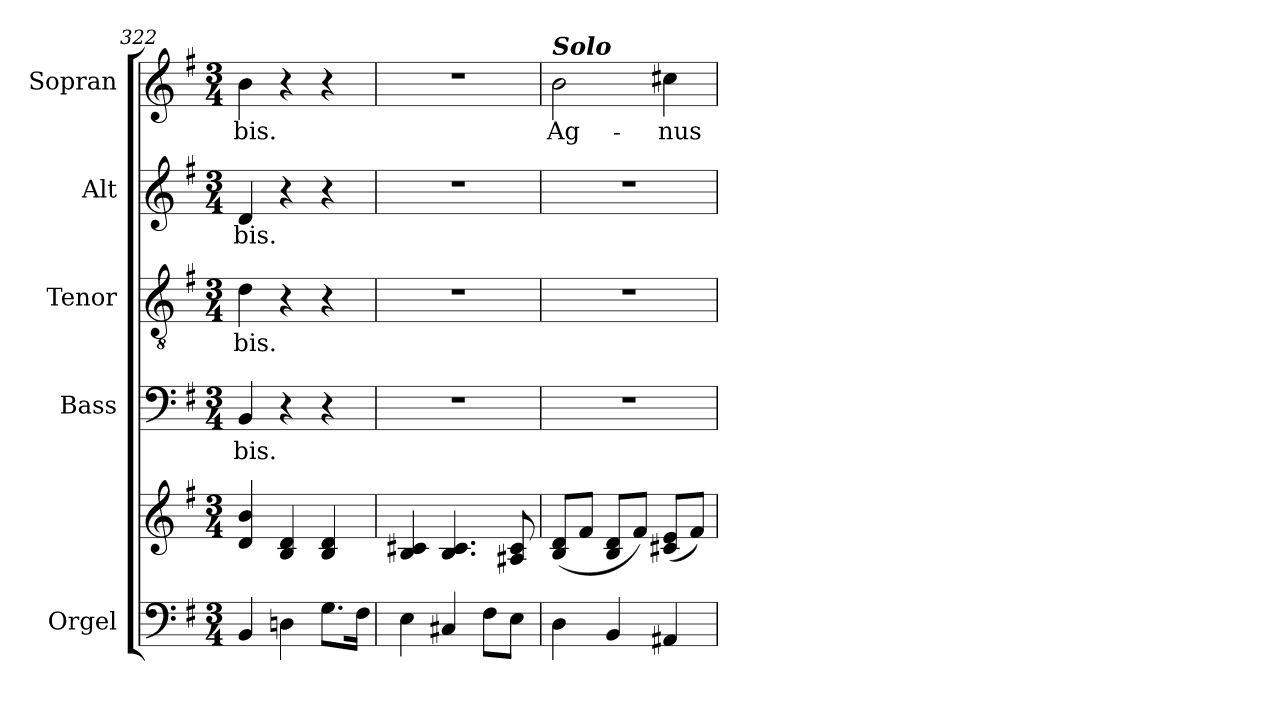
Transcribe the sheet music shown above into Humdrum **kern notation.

**kern	**kern	**kern	**text	**kern	**text	**kern	**text	**kern	**text
*part5	*part5	*part4	*part4	*part3	*part3	*part2	*part2	*part1	*part1
*staff6	*staff5	*staff4	*staff4	*staff3	*staff3	*staff2	*staff2	*staff1	*staff1
*I"Orgel	*	*I"Bass	*	*I"Tenor	*	*I"Alt	*	*I"Sopran	*
*I'Org.	*	*I'B.	*	*I'T.	*	*I'A.	*	*I'S.	*
*clefF4	*clefG2	*clefF4	*	*clefGv2	*	*clefG2	*	*clefG2	*
*k[f#]	*k[f#]	*k[f#]	*	*k[f#]	*	*k[f#]	*	*k[f#]	*
*G:	*G:	*G:	*	*G:	*	*G:	*	*G:	*
*M3/4	*M3/4	*M3/4	*	*M3/4	*	*M3/4	*	*M3/4	*
=322	=322	=322	=322	=322	=322	=322	=322	=322	=322
!	!	!	!LO:LY:b	!	!LO:LY:b	!	!LO:LY:b	!	!LO:LY:b
4BB/	4d/ 4b/	4BB/	-bis.	4d\	-bis.	4d/	-bis.	4b\	-bis.
4Dn\	4B/ 4d/	4r	.	4r	.	4r	.	4r	.
8.G\L	4B/ 4d/	4r	.	4r	.	4r	.	4r	.
16F#\Jk	.	.	.	.	.	.	.	.	.
=323	=323	=323	=323	=323	=323	=323	=323	=323	=323
4E\	4B/ 4c#X/	2.r	.	2.r	.	2.r	.	2.r	.
4C#X/	4.B/ 4.c#/	.	.	.	.	.	.	.	.
8F#\L	.	.	.	.	.	.	.	.	.
8E\J	8A#X/ 8c#/	.	.	.	.	.	.	.	.
=324	=324	=324	=324	=324	=324	=324	=324	=324	=324
!	!	!	!	!	!	!	!	!LO:TX:a:Bi:t=Solo	!
!	!	!	!	!	!	!	!	!	!LO:LY:b
4D\	(<8B/ 8d/L	2.r	.	2.r	.	2.r	.	2b\	Ag-
.	8f#/J	.	.	.	.	.	.	.	.
4BB/	8B/ 8d/L	.	.	.	.	.	.	.	.
.	8f#/J)	.	.	.	.	.	.	.	.
!	!	!	!	!	!	!	!	!	!LO:LY:b
4AA#X/	(<8c#X/ 8e/L	.	.	.	.	.	.	4cc#X\	-nus
.	8f#/J)	.	.	.	.	.	.	.	.
=	=	=	=	=	=	=	=	=	=
*-	*-	*-	*-	*-	*-	*-	*-	*-	*-
